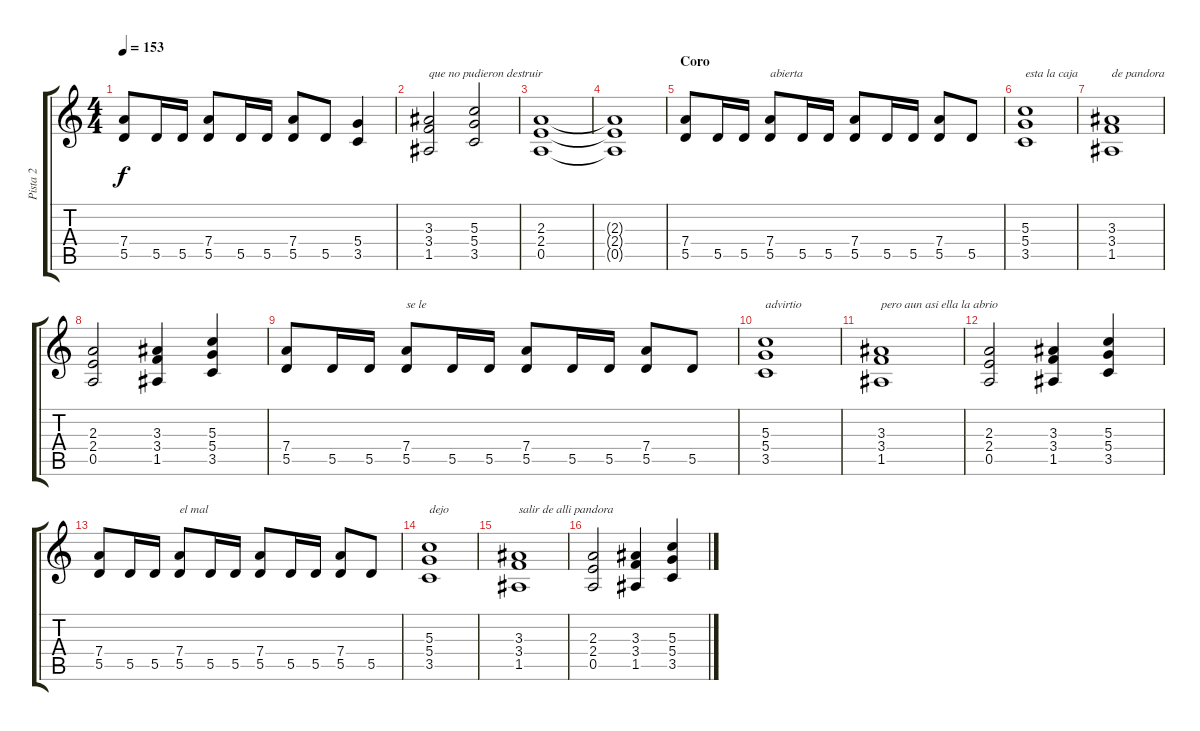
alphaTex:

\track ("Pista 2" "Pista 2") {instrument overdrivenguitar}
\staff {score tabs}
\tuning (E4 B3 G3 D3 A2 E2) {hide}
\ts (4 4)
\tempo 153
\clef g2
\ks c
(7.4 5.5).8{dy f} 5.5.16 5.5.16 (7.4 5.5).8 5.5.16 5.5.16 (7.4 5.5).8 5.5.8 (5.4 3.5).4 |
(3.3 3.4 1.5).2{txt "que no pudieron destruir"} (5.3 5.4 3.5).2 |
(2.3 2.4 0.5).1 |
(2.3{t} 2.4{t} 0.5{t}).1 |
\section ("" "Coro")
(7.4 5.5).8 5.5.16 5.5.16 (7.4 5.5).8{txt "abierta"} 5.5.16 5.5.16 (7.4 5.5).8 5.5.16 5.5.16 (7.4 5.5).8 5.5.8 |
(5.3 5.4 3.5).1{txt "esta la caja"} |
(3.3 3.4 1.5).1{txt "de pandora"} |
(2.3 2.4 0.5).2 (3.3 3.4 1.5).4 (5.3 5.4 3.5).4 |
(7.4 5.5).8 5.5.16 5.5.16 (7.4 5.5).8{txt "se le"} 5.5.16 5.5.16 (7.4 5.5).8 5.5.16 5.5.16 (7.4 5.5).8 5.5.8 |
(5.3 5.4 3.5).1{txt "advirtio"} |
(3.3 3.4 1.5).1{txt "pero aun asi ella la abrio"} |
(2.3 2.4 0.5).2 (3.3 3.4 1.5).4 (5.3 5.4 3.5).4 |
(7.4 5.5).8 5.5.16 5.5.16 (7.4 5.5).8{txt "el mal"} 5.5.16 5.5.16 (7.4 5.5).8 5.5.16 5.5.16 (7.4 5.5).8 5.5.8 |
(5.3 5.4 3.5).1{txt "dejo"} |
(3.3 3.4 1.5).1{txt "salir de alli pandora"} |
(2.3 2.4 0.5).2 (3.3 3.4 1.5).4 (5.3 5.4 3.5).4
